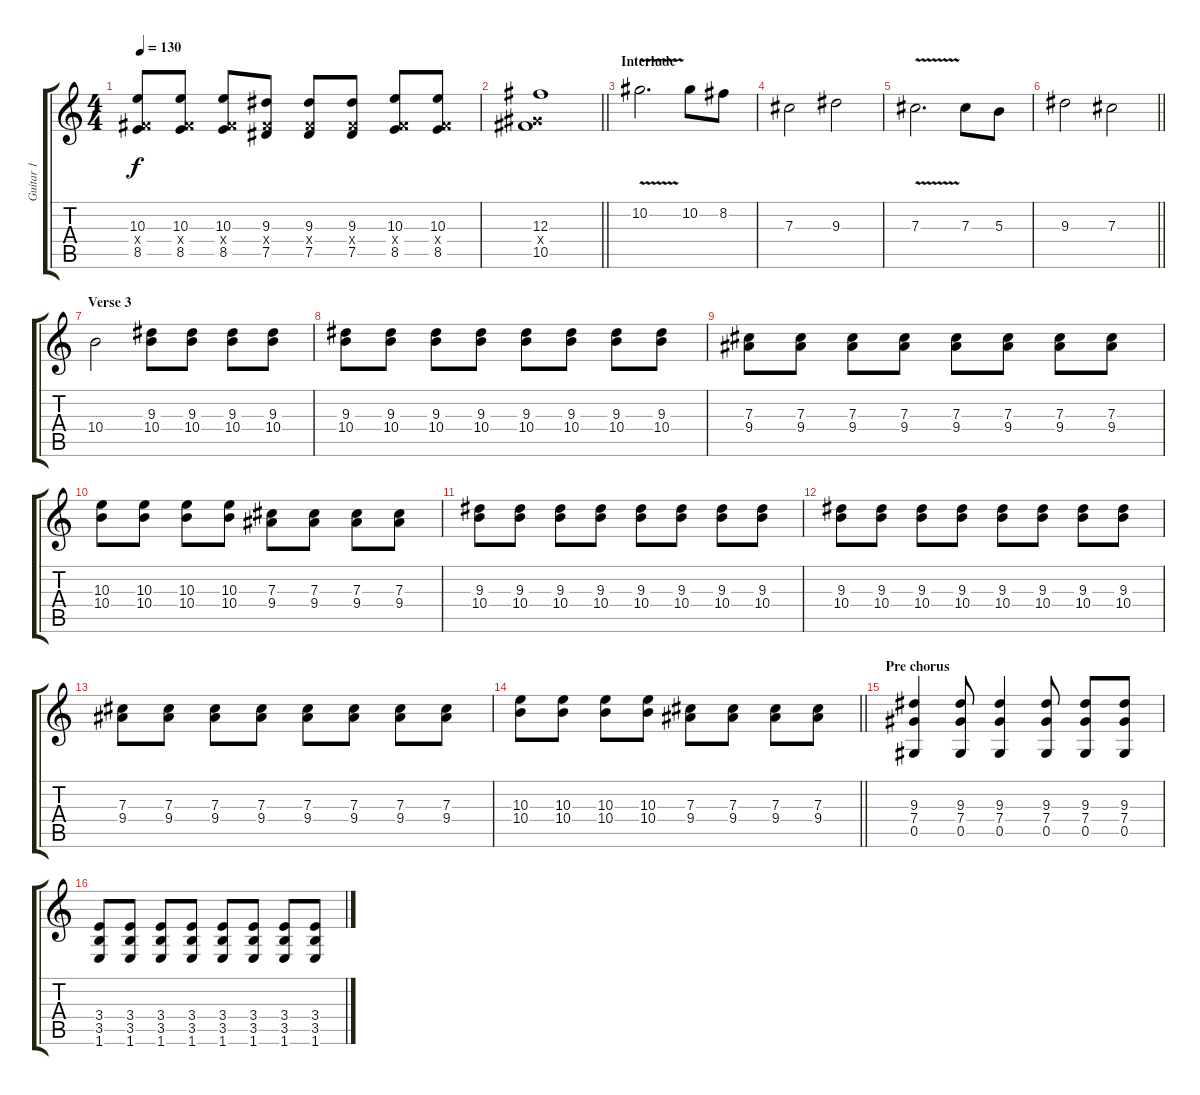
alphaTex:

\track ("Guitar 1" "Guitar 1") {instrument electricguitarclean}
\staff {score tabs}
\tuning (Eb4 Bb3 Gb3 Db3 Ab2 Eb2) {hide}
\ts (4 4)
\tempo 130
\clef g2
\ks c
(10.3 5.4{x} 8.5).8{dy f} (10.3 5.4{x} 8.5).8 (10.3 5.4{x} 8.5).8 (9.3 5.4{x} 7.5).8 (9.3 5.4{x} 7.5).8 (9.3 5.4{x} 7.5).8 (10.3 5.4{x} 8.5).8 (10.3 5.4{x} 8.5).8 |
\barLineRight lightlight
(12.3 7.4{x} 10.5).1 |
\section ("" "Interlude")
10.2{v}.2{d instrument electricguitarclean} 10.2.8 8.2.8 |
7.3.2 9.3.2 |
7.3{v}.2{d} 7.3.8 5.3.8 |
\barLineRight lightlight
9.3.2 7.3.2 |
\section ("" "Verse 3")
10.4.2 (9.3 10.4).8 (9.3 10.4).8 (9.3 10.4).8 (9.3 10.4).8 |
(9.3 10.4).8 (9.3 10.4).8 (9.3 10.4).8 (9.3 10.4).8 (9.3 10.4).8 (9.3 10.4).8 (9.3 10.4).8 (9.3 10.4).8 |
(7.3 9.4).8 (7.3 9.4).8 (7.3 9.4).8 (7.3 9.4).8 (7.3 9.4).8 (7.3 9.4).8 (7.3 9.4).8 (7.3 9.4).8 |
(10.3 10.4).8 (10.3 10.4).8 (10.3 10.4).8 (10.3 10.4).8 (7.3 9.4).8 (7.3 9.4).8 (7.3 9.4).8 (7.3 9.4).8 |
(9.3 10.4).8 (9.3 10.4).8 (9.3 10.4).8 (9.3 10.4).8 (9.3 10.4).8 (9.3 10.4).8 (9.3 10.4).8 (9.3 10.4).8 |
(9.3 10.4).8 (9.3 10.4).8 (9.3 10.4).8 (9.3 10.4).8 (9.3 10.4).8 (9.3 10.4).8 (9.3 10.4).8 (9.3 10.4).8 |
(7.3 9.4).8 (7.3 9.4).8 (7.3 9.4).8 (7.3 9.4).8 (7.3 9.4).8 (7.3 9.4).8 (7.3 9.4).8 (7.3 9.4).8 |
\barLineRight lightlight
(10.3 10.4).8 (10.3 10.4).8 (10.3 10.4).8 (10.3 10.4).8 (7.3 9.4).8 (7.3 9.4).8 (7.3 9.4).8 (7.3 9.4).8 |
\section ("" "Pre chorus")
(9.3 7.4 0.5).4{instrument overdrivenguitar} (9.3 7.4 0.5).8 (9.3 7.4 0.5).4 (9.3 7.4 0.5).8 (9.3 7.4 0.5).8 (9.3 7.4 0.5).8 |
(3.4 3.5 1.6).8{volume 7} (3.4 3.5 1.6).8{volume 9} (3.4 3.5 1.6).8{volume 10} (3.4 3.5 1.6).8{volume 13} (3.4 3.5 1.6).8 (3.4 3.5 1.6).8 (3.4 3.5 1.6).8 (3.4 3.5 1.6).8
